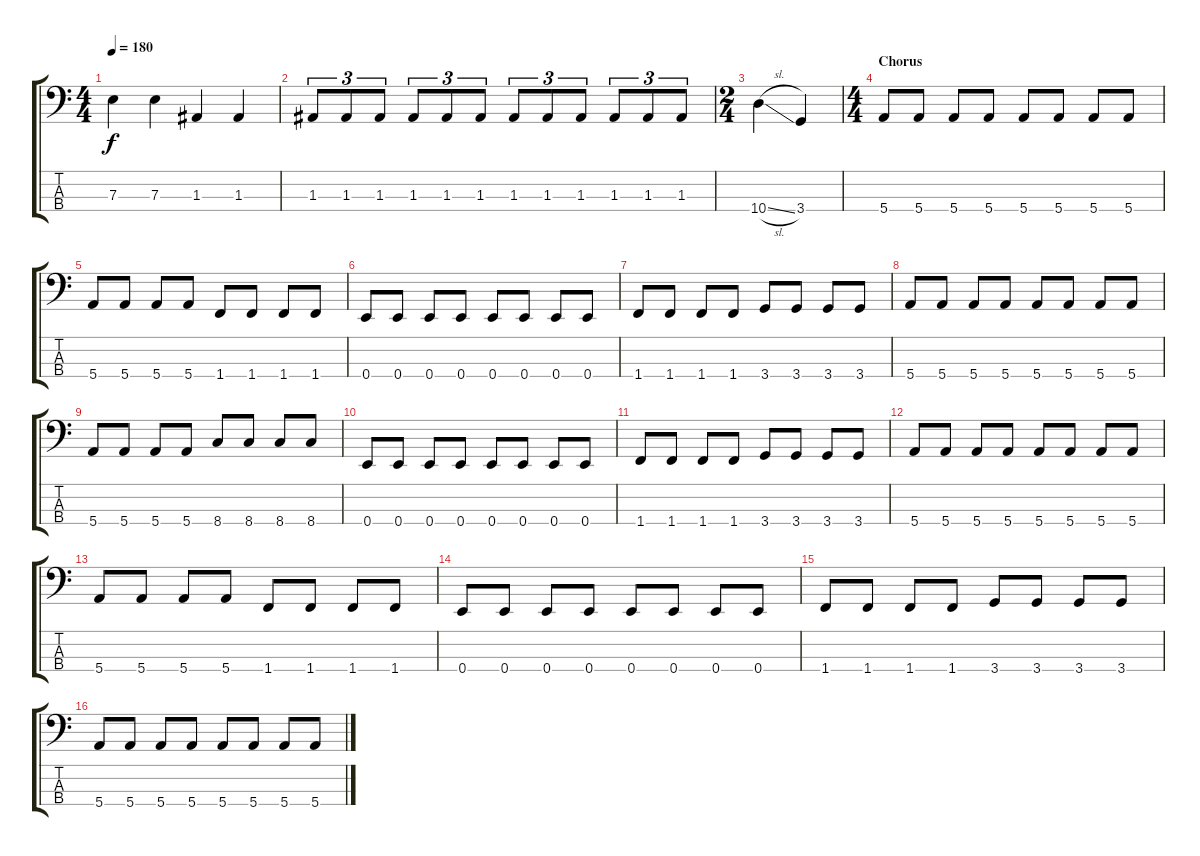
\track "" {instrument electricbasspick}
\staff {score tabs}
\tuning (G2 D2 A1 E1) {hide}
\ts (4 4)
\tempo 180
\clef f4
\ks c
7.3.4{dy f} 7.3.4 1.3.4 1.3.4 |
1.3.8{tu (3 2)} 1.3.8{tu (3 2)} 1.3.8{tu (3 2)} 1.3.8{tu (3 2)} 1.3.8{tu (3 2)} 1.3.8{tu (3 2)} 1.3.8{tu (3 2)} 1.3.8{tu (3 2)} 1.3.8{tu (3 2)} 1.3.8{tu (3 2)} 1.3.8{tu (3 2)} 1.3.8{tu (3 2)} |
\ts (2 4)
10.4{sl}.4 3.4.4 |
\ts (4 4)
\section ("" "Chorus")
5.4.8 5.4.8 5.4.8 5.4.8 5.4.8 5.4.8 5.4.8 5.4.8 |
5.4.8 5.4.8 5.4.8 5.4.8 1.4.8 1.4.8 1.4.8 1.4.8 |
0.4.8 0.4.8 0.4.8 0.4.8 0.4.8 0.4.8 0.4.8 0.4.8 |
1.4.8 1.4.8 1.4.8 1.4.8 3.4.8 3.4.8 3.4.8 3.4.8 |
5.4.8 5.4.8 5.4.8 5.4.8 5.4.8 5.4.8 5.4.8 5.4.8 |
5.4.8 5.4.8 5.4.8 5.4.8 8.4.8 8.4.8 8.4.8 8.4.8 |
0.4.8 0.4.8 0.4.8 0.4.8 0.4.8 0.4.8 0.4.8 0.4.8 |
1.4.8 1.4.8 1.4.8 1.4.8 3.4.8 3.4.8 3.4.8 3.4.8 |
5.4.8 5.4.8 5.4.8 5.4.8 5.4.8 5.4.8 5.4.8 5.4.8 |
5.4.8 5.4.8 5.4.8 5.4.8 1.4.8 1.4.8 1.4.8 1.4.8 |
0.4.8 0.4.8 0.4.8 0.4.8 0.4.8 0.4.8 0.4.8 0.4.8 |
1.4.8 1.4.8 1.4.8 1.4.8 3.4.8 3.4.8 3.4.8 3.4.8 |
5.4.8 5.4.8 5.4.8 5.4.8 5.4.8 5.4.8 5.4.8 5.4.8
